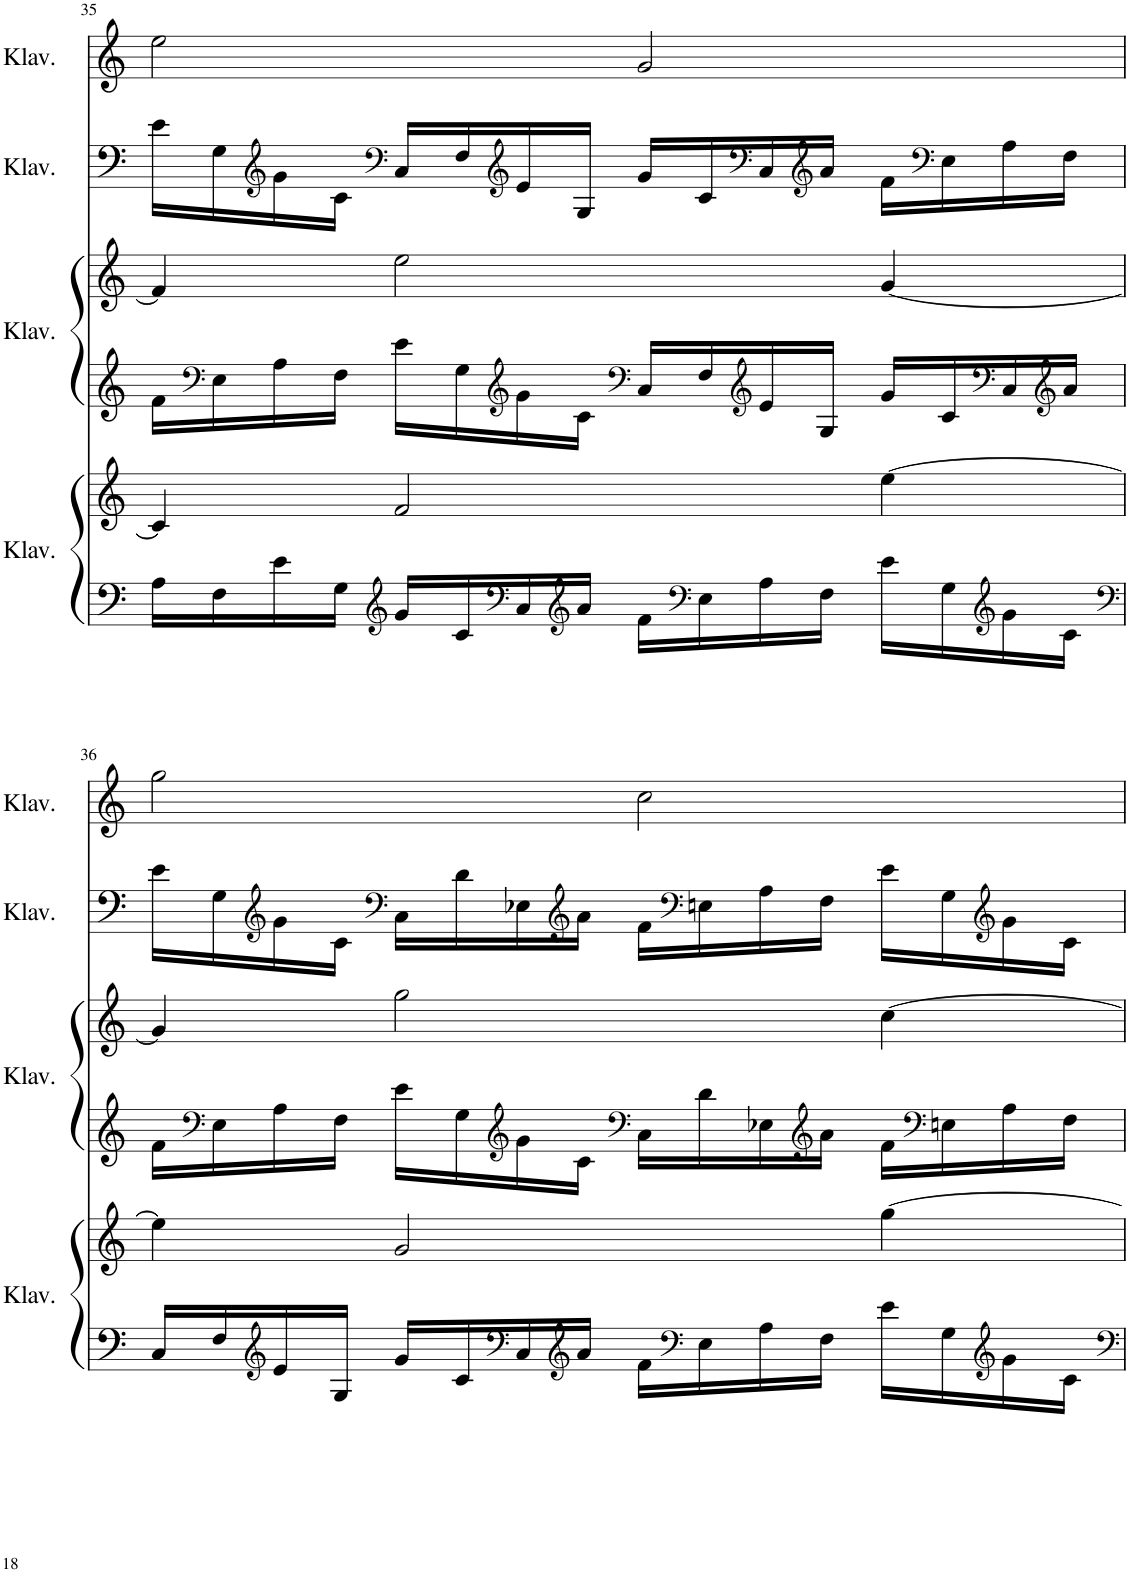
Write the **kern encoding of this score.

**kern	**kern	**kern	**kern	**kern	**kern
*part4	*part4	*part3	*part3	*part2	*part1
*staff6	*staff5	*staff4	*staff3	*staff2	*staff1
*I"Klavier	*	*I"Klavier	*	*I"Klavier	*I"Klavier
*I'Klav.	*	*I'Klav.	*	*I'Klav.	*I'Klav.
!!LO:PB:g=z
*clefF4	*clefG2	*clefG2	*clefG2	*clefF4	*clefG2
*k[]	*k[]	*k[]	*k[]	*k[]	*k[]
*M4/4	*M4/4	*M4/4	*M4/4	*M4/4	*M4/4
=35	=35	=35	=35	=35	=35
16A\LL	4c/]	16f\LL	4f/]	16e\LL	2ee\
*	*	*clefF4	*	*	*
16F\	.	16E\	.	16G\	.
*	*	*	*	*clefG2	*
16e\	.	16A\	.	16g\	.
16G\JJ	.	16F\JJ	.	16c\JJ	.
*clefG2	*	*	*	*clefF4	*
16g/LL	2f/	16e\LL	2ee\	16C/LL	.
16c/	.	16G\	.	16F/	.
*clefF4	*	*clefG2	*	*clefG2	*
16C/	.	16g\	.	16e/	.
*clefG2	*	*	*	*	*
16a/JJ	.	16c\JJ	.	16G/JJ	.
*	*	*clefF4	*	*	*
16f\LL	.	16C/LL	.	16g/LL	2g/
*clefF4	*	*	*	*	*
16E\	.	16F/	.	16c/	.
*	*	*clefG2	*	*clefF4	*
16A\	.	16e/	.	16C/	.
*	*	*	*	*clefG2	*
16F\JJ	.	16G/JJ	.	16a/JJ	.
16e\LL	[4ee\	16g/LL	[4g/	16f\LL	.
*	*	*	*	*clefF4	*
16G\	.	16c/	.	16E\	.
*clefG2	*	*clefF4	*	*	*
16g\	.	16C/	.	16A\	.
*	*	*clefG2	*	*	*
16c\JJ	.	16a/JJ	.	16F\JJ	.
!!LO:LB:g=z
=36	=36	=36	=36	=36	=36
*clefF4	*	*	*	*	*
16C/LL	4ee\]	16f\LL	4g/]	16e\LL	2gg\
*	*	*clefF4	*	*	*
16F/	.	16E\	.	16G\	.
*clefG2	*	*	*	*clefG2	*
16e/	.	16A\	.	16g\	.
16G/JJ	.	16F\JJ	.	16c\JJ	.
*	*	*	*	*clefF4	*
16g/LL	2g/	16e\LL	2gg\	16C\LL	.
16c/	.	16G\	.	16d\	.
*clefF4	*	*clefG2	*	*	*
16C/	.	16g\	.	16E-X\	.
*clefG2	*	*	*	*clefG2	*
16a/JJ	.	16c\JJ	.	16a\JJ	.
*	*	*clefF4	*	*	*
16f\LL	.	16C\LL	.	16f\LL	2cc\
*clefF4	*	*	*	*clefF4	*
16E\	.	16d\	.	16En\	.
16A\	.	16E-X\	.	16A\	.
*	*	*clefG2	*	*	*
16F\JJ	.	16a\JJ	.	16F\JJ	.
16e\LL	[4gg\	16f\LL	[4cc\	16e\LL	.
*	*	*clefF4	*	*	*
16G\	.	16En\	.	16G\	.
*clefG2	*	*	*	*clefG2	*
16g\	.	16A\	.	16g\	.
16c\JJ	.	16F\JJ	.	16c\JJ	.
=	=	=	=	=	=
*-	*-	*-	*-	*-	*-
